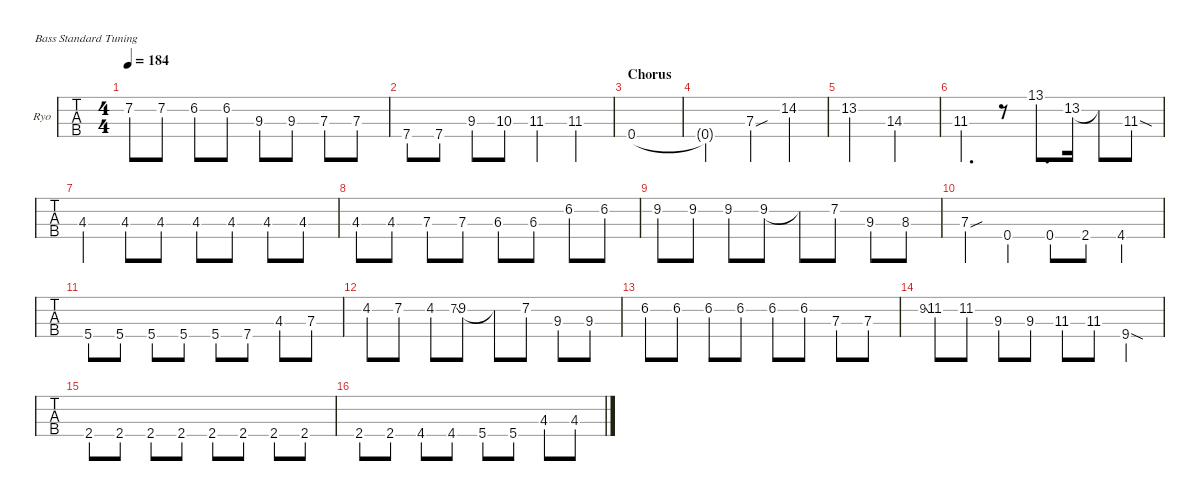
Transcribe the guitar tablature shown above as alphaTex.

\defaultSystemsLayout 4
\hideDynamics
\bracketExtendMode nobrackets
\firstSystemTrackNameOrientation horizontal
\track ("Ryo" "Ryo") {defaultSystemsLayout 4 instrument electricbassfinger}
\staff {tabs}
\tuning (G2 D2 A1 E1)
\ts (4 4)
\tempo 184
\clef f4
\ks e
7.2{acc forcenatural}.8{dy f} 7.2{acc forcenatural}.8 6.2{acc #}.8 6.2{acc #}.8 9.3{acc #}.8 9.3{acc #}.8 7.3{acc forcenatural}.8 7.3{acc forcenatural}.8 |
7.4{acc forcenatural}.8 7.4{acc forcenatural}.8 9.3{acc #}.8 10.3{acc forcenatural}.8 11.3{acc #}.4 11.3{acc #}.4 |
\section ("" "Chorus")
0.4{acc forcenatural}.1 |
0.4{t acc forcenatural}.2 7.3{sou acc forcenatural}.4 14.2{acc forcenatural}.4 |
13.2{acc #}.2 14.3{acc forcenatural}.2 |
11.3{acc #}.4{d} r.8 13.1{acc #}.8{d} 13.2{acc #}.16{beam split} 13.2{t acc #}.8 11.3{sod acc #}.8 |
4.3{acc #}.4 4.3{acc #}.8 4.3{acc #}.8 4.3{acc #}.8 4.3{acc #}.8 4.3{acc #}.8 4.3{acc #}.8 |
4.3{acc #}.8 4.3{acc #}.8 7.3{acc forcenatural}.8 7.3{acc forcenatural}.8 6.3{acc #}.8 6.3{acc #}.8 6.2{acc #}.8 6.2{acc #}.8 |
9.2{acc forcenatural}.8 9.2{acc forcenatural}.8 9.2{acc forcenatural}.8 9.2{acc forcenatural}.8 9.2{t acc forcenatural}.8 7.2{acc forcenatural}.8 9.3{acc #}.8 8.3{acc forcenatural}.8 |
7.3{sou acc forcenatural}.4 0.4{acc forcenatural}.4 0.4{acc forcenatural}.8 2.4{acc #}.8 4.4{acc #}.4 |
5.4{acc forcenatural}.8 5.4{acc forcenatural}.8 5.4{acc forcenatural}.8 5.4{acc forcenatural}.8 5.4{acc forcenatural}.8 7.4{acc forcenatural}.8 4.3{acc #}.8 7.3{acc forcenatural}.8 |
4.2{acc #}.8 7.2{acc forcenatural}.8 4.2{acc #}.8 7.2{ss acc forcenatural}.8{gr} 9.2{acc forcenatural}.8 9.2{t acc forcenatural}.8 7.2{acc forcenatural}.8 9.3{acc #}.8 9.3{acc #}.8 |
6.2{acc #}.8 6.2{acc #}.8 6.2{acc #}.8 6.2{acc #}.8 6.2{acc #}.8 6.2{acc #}.8 7.3{acc forcenatural}.8 7.3{acc forcenatural}.8 |
9.2{ss acc forcenatural}.8{gr} 11.2{acc #}.8 11.2{acc #}.8 9.3{acc #}.8 9.3{acc #}.8 11.3{acc #}.8 11.3{acc #}.8 9.4{sod acc #}.4 |
2.4{acc #}.8 2.4{acc #}.8 2.4{acc #}.8 2.4{acc #}.8 2.4{acc #}.8 2.4{acc #}.8 2.4{acc #}.8 2.4{acc #}.8 |
2.4{acc #}.8 2.4{acc #}.8 4.4{acc #}.8 4.4{acc #}.8 5.4{acc forcenatural}.8 5.4{acc forcenatural}.8 4.3{acc #}.8 4.3{acc #}.8
